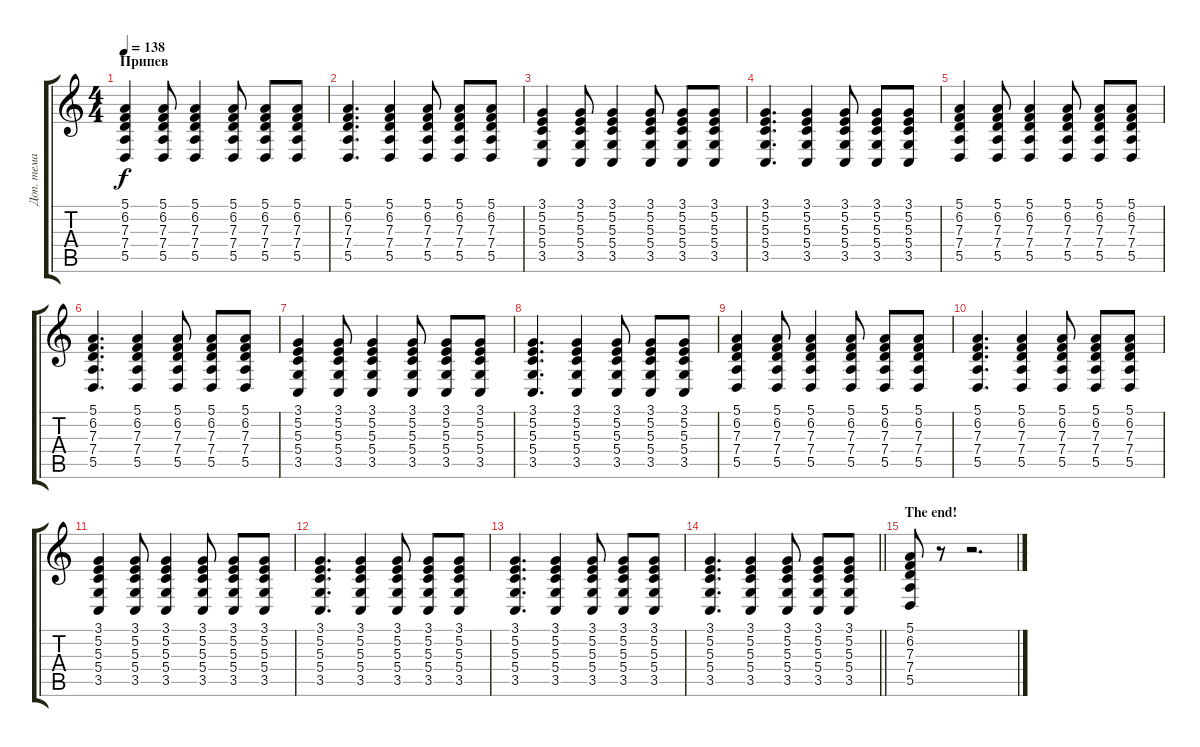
\track ("Доп. тема" "Доп. тема") {instrument brightacousticpiano}
\staff {score tabs}
\tuning (E4 B3 G3 D3 A2 E2) {hide}
\ts (4 4)
\section ("" "Припев")
\tempo 138
\clef g2
\ks c
(5.1 6.2 7.3 7.4 5.5).4{dy f} (5.1 6.2 7.3 7.4 5.5).8 (5.1 6.2 7.3 7.4 5.5).4 (5.1 6.2 7.3 7.4 5.5).8 (5.1 6.2 7.3 7.4 5.5).8 (5.1 6.2 7.3 7.4 5.5).8 |
(5.1 6.2 7.3 7.4 5.5).4{d} (5.1 6.2 7.3 7.4 5.5).4 (5.1 6.2 7.3 7.4 5.5).8 (5.1 6.2 7.3 7.4 5.5).8 (5.1 6.2 7.3 7.4 5.5).8 |
(3.1 5.2 5.3 5.4 3.5).4 (3.1 5.2 5.3 5.4 3.5).8 (3.1 5.2 5.3 5.4 3.5).4 (3.1 5.2 5.3 5.4 3.5).8 (3.1 5.2 5.3 5.4 3.5).8 (3.1 5.2 5.3 5.4 3.5).8 |
(3.1 5.2 5.3 5.4 3.5).4{d} (3.1 5.2 5.3 5.4 3.5).4 (3.1 5.2 5.3 5.4 3.5).8 (3.1 5.2 5.3 5.4 3.5).8 (3.1 5.2 5.3 5.4 3.5).8 |
(5.1 6.2 7.3 7.4 5.5).4 (5.1 6.2 7.3 7.4 5.5).8 (5.1 6.2 7.3 7.4 5.5).4 (5.1 6.2 7.3 7.4 5.5).8 (5.1 6.2 7.3 7.4 5.5).8 (5.1 6.2 7.3 7.4 5.5).8 |
(5.1 6.2 7.3 7.4 5.5).4{d} (5.1 6.2 7.3 7.4 5.5).4 (5.1 6.2 7.3 7.4 5.5).8 (5.1 6.2 7.3 7.4 5.5).8 (5.1 6.2 7.3 7.4 5.5).8 |
(3.1 5.2 5.3 5.4 3.5).4 (3.1 5.2 5.3 5.4 3.5).8 (3.1 5.2 5.3 5.4 3.5).4 (3.1 5.2 5.3 5.4 3.5).8 (3.1 5.2 5.3 5.4 3.5).8 (3.1 5.2 5.3 5.4 3.5).8 |
(3.1 5.2 5.3 5.4 3.5).4{d} (3.1 5.2 5.3 5.4 3.5).4 (3.1 5.2 5.3 5.4 3.5).8 (3.1 5.2 5.3 5.4 3.5).8 (3.1 5.2 5.3 5.4 3.5).8 |
(5.1 6.2 7.3 7.4 5.5).4 (5.1 6.2 7.3 7.4 5.5).8 (5.1 6.2 7.3 7.4 5.5).4 (5.1 6.2 7.3 7.4 5.5).8 (5.1 6.2 7.3 7.4 5.5).8 (5.1 6.2 7.3 7.4 5.5).8 |
(5.1 6.2 7.3 7.4 5.5).4{d} (5.1 6.2 7.3 7.4 5.5).4 (5.1 6.2 7.3 7.4 5.5).8 (5.1 6.2 7.3 7.4 5.5).8 (5.1 6.2 7.3 7.4 5.5).8 |
(3.1 5.2 5.3 5.4 3.5).4 (3.1 5.2 5.3 5.4 3.5).8 (3.1 5.2 5.3 5.4 3.5).4 (3.1 5.2 5.3 5.4 3.5).8 (3.1 5.2 5.3 5.4 3.5).8 (3.1 5.2 5.3 5.4 3.5).8 |
(3.1 5.2 5.3 5.4 3.5).4{d} (3.1 5.2 5.3 5.4 3.5).4 (3.1 5.2 5.3 5.4 3.5).8 (3.1 5.2 5.3 5.4 3.5).8 (3.1 5.2 5.3 5.4 3.5).8 |
(3.1 5.2 5.3 5.4 3.5).4{d} (3.1 5.2 5.3 5.4 3.5).4 (3.1 5.2 5.3 5.4 3.5).8 (3.1 5.2 5.3 5.4 3.5).8 (3.1 5.2 5.3 5.4 3.5).8 |
\barLineRight lightlight
(3.1 5.2 5.3 5.4 3.5).4{d} (3.1 5.2 5.3 5.4 3.5).4 (3.1 5.2 5.3 5.4 3.5).8 (3.1 5.2 5.3 5.4 3.5).8 (3.1 5.2 5.3 5.4 3.5).8 |
\section ("" "The end!")
(5.1 6.2 7.3 7.4 5.5).8 r.8 r.2{d}
